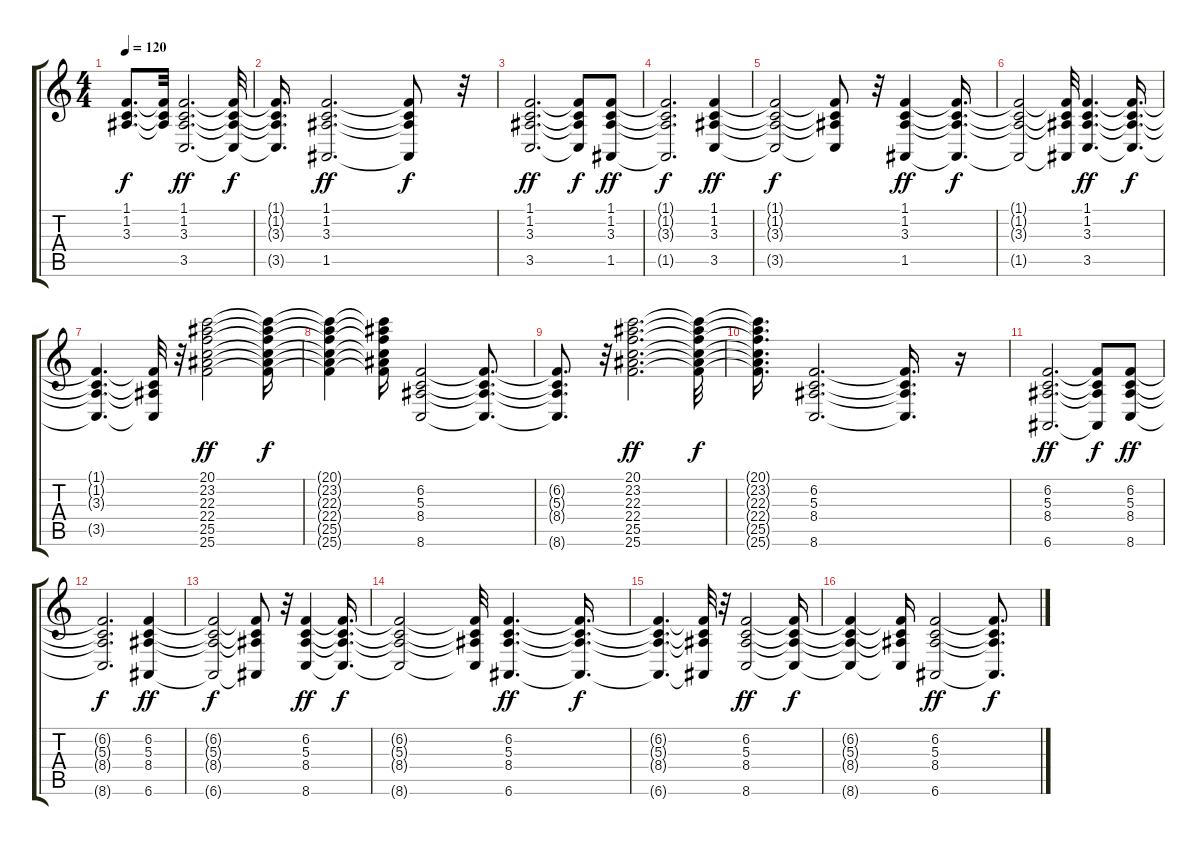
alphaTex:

\track "" {instrument electricpiano2}
\staff {score tabs}
\tuning (E4 B3 G3 D3 A2 E2) {hide}
\ts (4 4)
\tempo 120
\clef g2
\ks c
(1.1{t} 1.2{t} 3.3{t}).8{d dy f} (1.1{t} 1.2{t} 3.3{t}).32 (1.1 1.2 3.3 3.5).2{d dy ff} (1.1{t} 1.2{t} 3.3{t} 3.5{t}).32{dy f} |
(1.1{t} 1.2{t} 3.3{t} 3.5{t}).16{d} (1.1 1.2 3.3 1.5).2{d dy ff} (1.1{t} 1.2{t} 3.3{t} 1.5{t}).8{dy f} r.32 |
(1.1 1.2 3.3 3.5).2{d dy ff} (1.1{t} 1.2{t} 3.3{t} 3.5{t}).8{dy f} (1.1 1.2 3.3 1.5).8{dy ff} |
(1.1{t} 1.2{t} 3.3{t} 1.5{t}).2{d dy f} (1.1 1.2 3.3 3.5).4{dy ff} |
(1.1{t} 1.2{t} 3.3{t} 3.5{t}).2{dy f} (1.1{t} 1.2{t} 3.3{t} 3.5{t}).8 r.32 (1.1 1.2 3.3 1.5).4{dy ff} (1.1{t} 1.2{t} 3.3{t} 1.5{t}).16{d dy f} |
(1.1{t} 1.2{t} 3.3{t} 1.5{t}).2 (1.1{t} 1.2{t} 3.3{t} 1.5{t}).32 (1.1 1.2 3.3 3.5).4{d dy ff} (1.1{t} 1.2{t} 3.3{t} 3.5{t}).16{d dy f} |
(1.1{t} 1.2{t} 3.3{t} 3.5{t}).4{d} (1.1{t} 1.2{t} 3.3{t} 3.5{t}).32 r.32 (20.1 23.2 22.3 22.4 25.5 25.6).2{dy ff instrument electricpiano2} (20.1{t} 23.2{t} 22.3{t} 22.4{t} 25.5{t} 25.6{t}).16{dy f} |
(20.1{t} 23.2{t} 22.3{t} 22.4{t} 25.5{t} 25.6{t}).4 (20.1{t} 23.2{t} 22.3{t} 22.4{t} 25.5{t} 25.6{t}).16 (6.2 5.3 8.4 8.6).2 (6.2{t} 5.3{t} 8.4{t} 8.6{t}).8{d} |
(6.2{t} 5.3{t} 8.4{t} 8.6{t}).8{d} r.32 (20.1 23.2 22.3 22.4 25.5 25.6).2{d dy ff} (20.1{t} 23.2{t} 22.3{t} 22.4{t} 25.5{t} 25.6{t}).32{dy f} |
(20.1{t} 23.2{t} 22.3{t} 22.4{t} 25.5{t} 25.6{t}).16{d} (6.2 5.3 8.4 8.6).2{d} (6.2{t} 5.3{t} 8.4{t} 8.6{t}).16{d} r.16 |
(6.2 5.3 8.4 6.6).2{d dy ff instrument acousticgrandpiano} (6.2{t} 5.3{t} 8.4{t} 6.6{t}).8{dy f} (6.2 5.3 8.4 8.6).8{dy ff} |
(6.2{t} 5.3{t} 8.4{t} 8.6{t}).2{d dy f} (6.2 5.3 8.4 6.6).4{dy ff} |
(6.2{t} 5.3{t} 8.4{t} 6.6{t}).2{dy f} (6.2{t} 5.3{t} 8.4{t} 6.6{t}).8 r.32 (6.2 5.3 8.4 8.6).4{dy ff} (6.2{t} 5.3{t} 8.4{t} 8.6{t}).16{d dy f} |
(6.2{t} 5.3{t} 8.4{t} 8.6{t}).2 (6.2{t} 5.3{t} 8.4{t} 8.6{t}).32 (6.2 5.3 8.4 6.6).4{d dy ff} (6.2{t} 5.3{t} 8.4{t} 6.6{t}).16{d dy f} |
(6.2{t} 5.3{t} 8.4{t} 6.6{t}).4{d} (6.2{t} 5.3{t} 8.4{t} 6.6{t}).32 r.32 (6.2 5.3 8.4 8.6).2{dy ff} (6.2{t} 5.3{t} 8.4{t} 8.6{t}).16{dy f} |
(6.2{t} 5.3{t} 8.4{t} 8.6{t}).4 (6.2{t} 5.3{t} 8.4{t} 8.6{t}).16 (6.2 5.3 8.4 6.6).2{dy ff} (6.2{t} 5.3{t} 8.4{t} 6.6{t}).8{d dy f}
